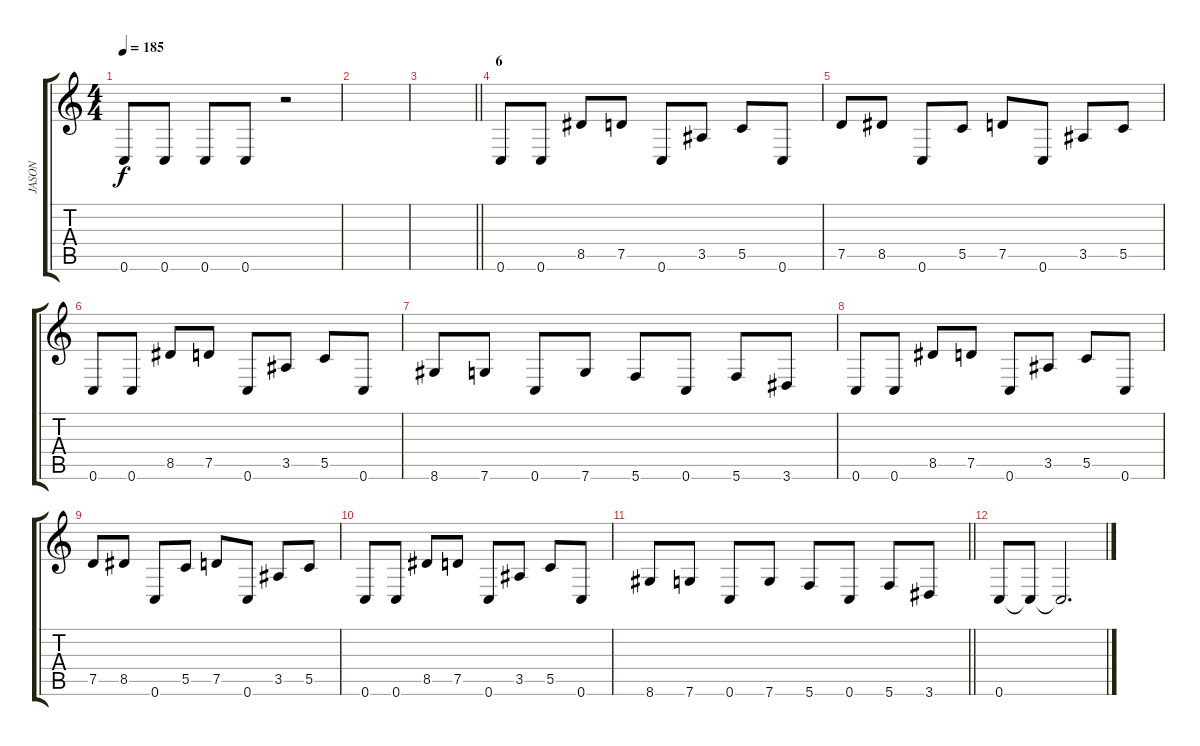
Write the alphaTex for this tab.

\track ("JASON" "JASON") {instrument distortionguitar}
\staff {score tabs}
\tuning (D4 A3 F3 C3 G2 C2) {hide}
\ts (4 4)
\tempo 185
\clef g2
\ks c
0.6.8{dy f} 0.6.8 0.6.8 0.6.8 r.2 |
|
\barLineRight lightlight
|
\section ("" "6")
0.6.8 0.6.8 8.5.8 7.5.8 0.6.8 3.5.8 5.5.8 0.6.8 |
7.5.8 8.5.8 0.6.8 5.5.8 7.5.8 0.6.8 3.5.8 5.5.8 |
0.6.8 0.6.8 8.5.8 7.5.8 0.6.8 3.5.8 5.5.8 0.6.8 |
8.6.8 7.6.8 0.6.8 7.6.8 5.6.8 0.6.8 5.6.8 3.6.8 |
0.6.8 0.6.8 8.5.8 7.5.8 0.6.8 3.5.8 5.5.8 0.6.8 |
7.5.8 8.5.8 0.6.8 5.5.8 7.5.8 0.6.8 3.5.8 5.5.8 |
0.6.8 0.6.8 8.5.8 7.5.8 0.6.8 3.5.8 5.5.8 0.6.8 |
\barLineRight lightlight
8.6.8 7.6.8 0.6.8 7.6.8 5.6.8 0.6.8 5.6.8 3.6.8 |
0.6.8 0.6{t}.8 0.6{t}.2{d}
